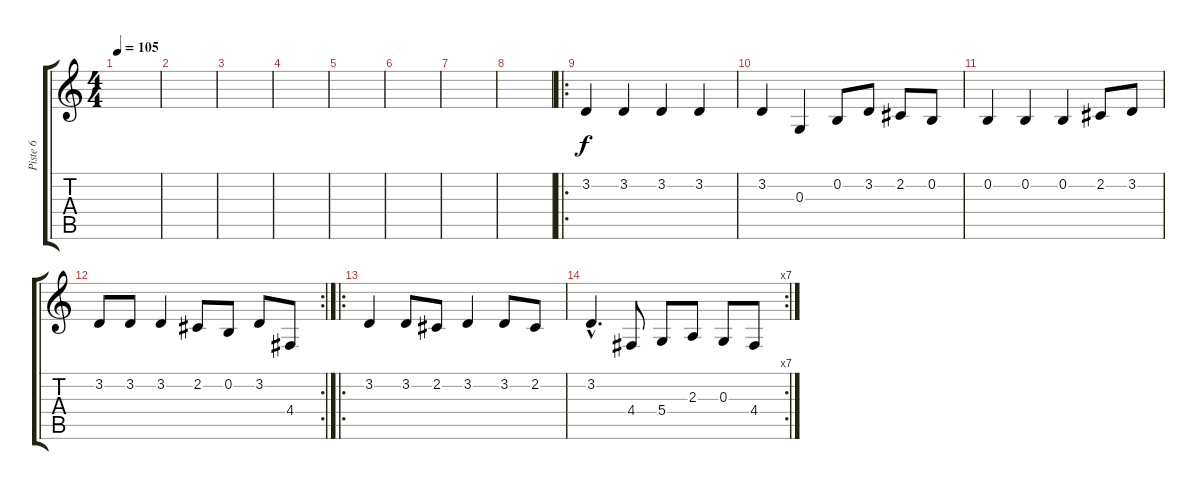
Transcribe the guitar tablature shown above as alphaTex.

\track ("Piste 6" "Piste 6") {instrument trumpet}
\staff {score tabs}
\tuning (E4 B3 G3 D3 A2 E2) {hide}
\ts (4 4)
\tempo 105
\clef g2
\ks c
|
|
|
|
|
|
|
|
\ro
3.2.4 3.2.4 3.2.4 3.2.4 |
3.2.4 0.3.4 0.2.8 3.2.8 2.2.8 0.2.8 |
0.2.4 0.2.4 0.2.4 2.2.8 3.2.8 |
\rc 2
3.2.8 3.2.8 3.2.4 2.2.8 0.2.8 3.2.8 4.4.8 |
\ro
3.2.4 3.2.8 2.2.8 3.2.4 3.2.8 2.2.8 |
\rc 7
3.2{hac}.4{d} 4.4.8 5.4.8 2.3.8 0.3.8 4.4.8
